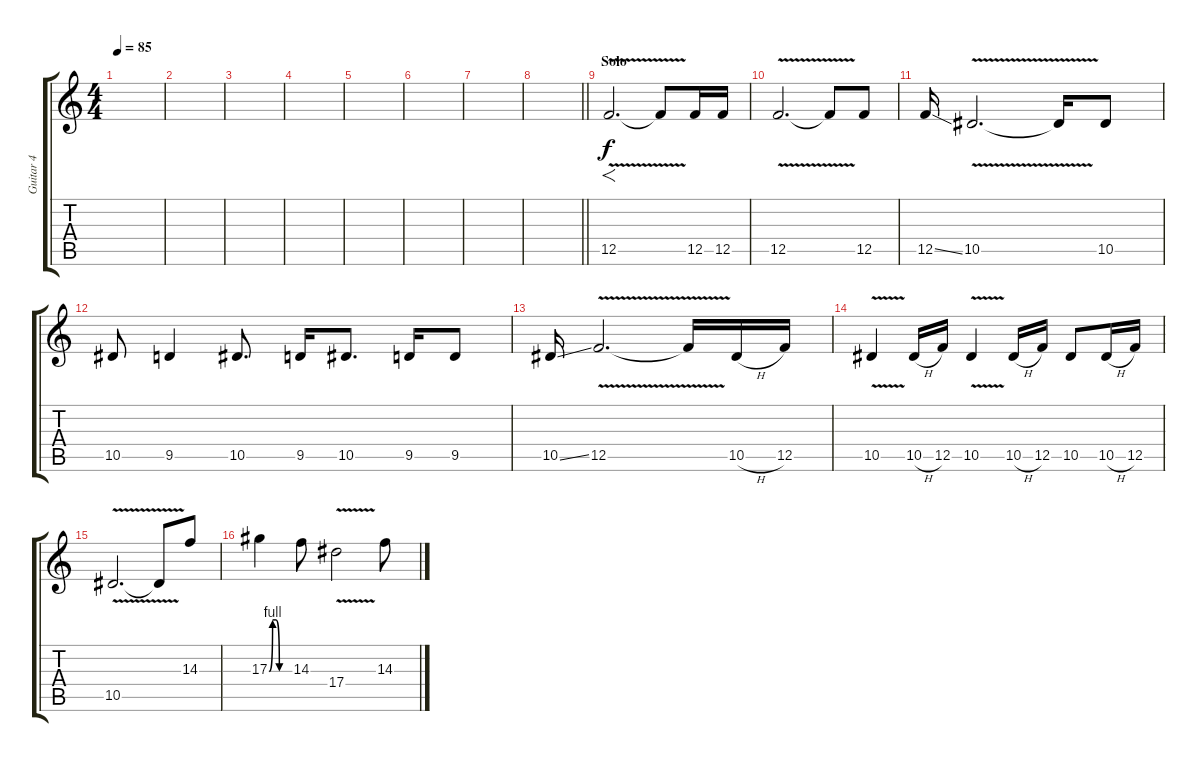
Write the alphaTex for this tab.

\track ("Guitar 4" "Guitar 4") {instrument overdrivenguitar}
\staff {score tabs}
\tuning (C4 G3 Eb3 Bb2 F2 C2) {hide}
\ts (4 4)
\tempo 85
\clef g2
\ks c
|
|
|
|
|
|
|
\barLineRight lightlight
|
\section ("" "Solo")
12.5{v}.2{f d} 12.5{t}.8 12.5.16 12.5.16 |
12.5{v}.2{d} 12.5{t}.8 12.5.8 |
12.5{ss}.16 10.5{v}.2{d} 10.5{t}.16 10.5.8 |
10.5.8 9.5.4 10.5.8{d} 9.5.16 10.5.8{d} 9.5.16 9.5.8 |
10.5{ss}.16 12.5{v}.2{d} 12.5{t}.16 10.5{h}.16 12.5.16 |
10.5{v}.4 10.5{h}.16 12.5.16 10.5{v}.4 10.5{h}.16 12.5.16 10.5.8 10.5{h}.16 12.5.16 |
10.5{v}.2{d} 10.5{t}.8 14.3.8 |
17.3{be (custom 0 0 10 4 20 4 30 0 60 0)}.4 14.3.8 17.4{v}.2 14.3.8
